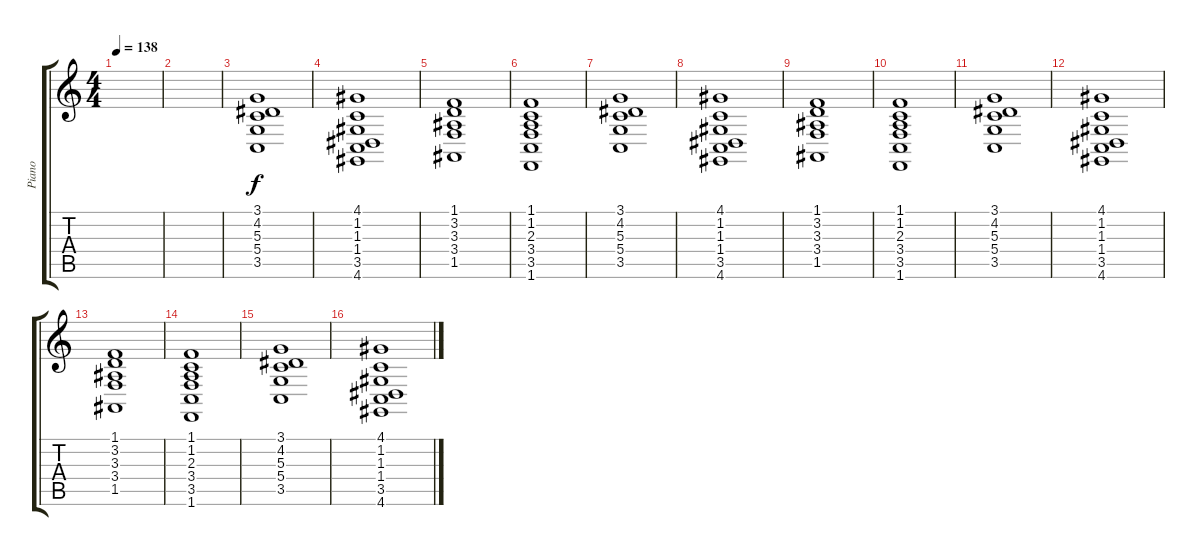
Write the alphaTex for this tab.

\track ("Piano" "Piano") {instrument brightacousticpiano}
\staff {score tabs}
\tuning (E4 B3 G3 D3 A2 E2) {hide}
\ts (4 4)
\tempo 138
\clef g2
\ks c
|
|
(3.1 4.2 5.3 5.4 3.5).1 |
(4.1 1.2 1.3 1.4 3.5 4.6).1 |
(1.1 3.2 3.3 3.4 1.5).1 |
(1.1 1.2 2.3 3.4 3.5 1.6).1 |
(3.1 4.2 5.3 5.4 3.5).1 |
(4.1 1.2 1.3 1.4 3.5 4.6).1 |
(1.1 3.2 3.3 3.4 1.5).1 |
(1.1 1.2 2.3 3.4 3.5 1.6).1 |
(3.1 4.2 5.3 5.4 3.5).1 |
(4.1 1.2 1.3 1.4 3.5 4.6).1 |
(1.1 3.2 3.3 3.4 1.5).1 |
(1.1 1.2 2.3 3.4 3.5 1.6).1 |
(3.1 4.2 5.3 5.4 3.5).1 |
(4.1 1.2 1.3 1.4 3.5 4.6).1
